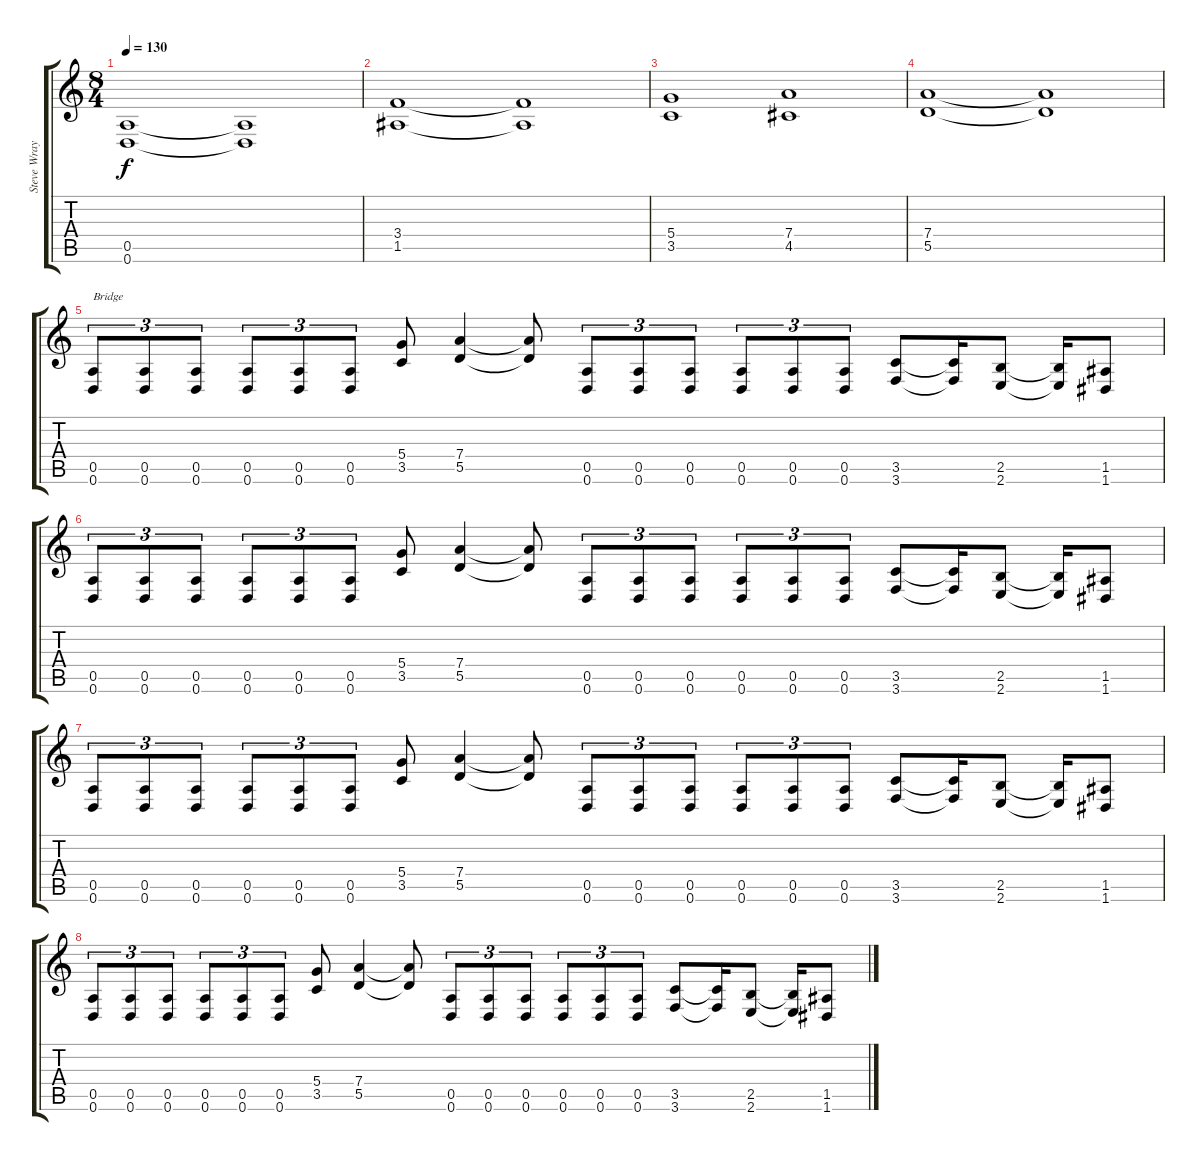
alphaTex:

\track ("Steve Wray" "Steve Wray") {instrument distortionguitar}
\staff {score tabs}
\tuning (E4 B3 G3 D3 A2 D2) {hide}
\ts (8 4)
\tempo 130
\clef g2
\ks c
(0.5 0.6).1{dy f} (0.5{t} 0.6{t}).1 |
(3.4 1.5).1 (3.4{t} 1.5{t}).1 |
(5.4 3.5).1 (7.4 4.5).1 |
(7.4 5.5).1 (7.4{t} 5.5{t}).1 |
(0.5 0.6).8{tu (3 2) txt "Bridge"} (0.5 0.6).8{tu (3 2)} (0.5 0.6).8{tu (3 2)} (0.5 0.6).8{tu (3 2)} (0.5 0.6).8{tu (3 2)} (0.5 0.6).8{tu (3 2)} (5.4 3.5).8 (7.4 5.5).4 (7.4{t} 5.5{t}).8 (0.5 0.6).8{tu (3 2)} (0.5 0.6).8{tu (3 2)} (0.5 0.6).8{tu (3 2)} (0.5 0.6).8{tu (3 2)} (0.5 0.6).8{tu (3 2)} (0.5 0.6).8{tu (3 2)} (3.5 3.6).8 (3.5{t} 3.6{t}).16 (2.5 2.6).8 (2.5{t} 2.6{t}).16 (1.5 1.6).8 |
(0.5 0.6).8{tu (3 2)} (0.5 0.6).8{tu (3 2)} (0.5 0.6).8{tu (3 2)} (0.5 0.6).8{tu (3 2)} (0.5 0.6).8{tu (3 2)} (0.5 0.6).8{tu (3 2)} (5.4 3.5).8 (7.4 5.5).4 (7.4{t} 5.5{t}).8 (0.5 0.6).8{tu (3 2)} (0.5 0.6).8{tu (3 2)} (0.5 0.6).8{tu (3 2)} (0.5 0.6).8{tu (3 2)} (0.5 0.6).8{tu (3 2)} (0.5 0.6).8{tu (3 2)} (3.5 3.6).8 (3.5{t} 3.6{t}).16 (2.5 2.6).8 (2.5{t} 2.6{t}).16 (1.5 1.6).8 |
(0.5 0.6).8{tu (3 2)} (0.5 0.6).8{tu (3 2)} (0.5 0.6).8{tu (3 2)} (0.5 0.6).8{tu (3 2)} (0.5 0.6).8{tu (3 2)} (0.5 0.6).8{tu (3 2)} (5.4 3.5).8 (7.4 5.5).4 (7.4{t} 5.5{t}).8 (0.5 0.6).8{tu (3 2)} (0.5 0.6).8{tu (3 2)} (0.5 0.6).8{tu (3 2)} (0.5 0.6).8{tu (3 2)} (0.5 0.6).8{tu (3 2)} (0.5 0.6).8{tu (3 2)} (3.5 3.6).8 (3.5{t} 3.6{t}).16 (2.5 2.6).8 (2.5{t} 2.6{t}).16 (1.5 1.6).8 |
(0.5 0.6).8{tu (3 2)} (0.5 0.6).8{tu (3 2)} (0.5 0.6).8{tu (3 2)} (0.5 0.6).8{tu (3 2)} (0.5 0.6).8{tu (3 2)} (0.5 0.6).8{tu (3 2)} (5.4 3.5).8 (7.4 5.5).4 (7.4{t} 5.5{t}).8 (0.5 0.6).8{tu (3 2)} (0.5 0.6).8{tu (3 2)} (0.5 0.6).8{tu (3 2)} (0.5 0.6).8{tu (3 2)} (0.5 0.6).8{tu (3 2)} (0.5 0.6).8{tu (3 2)} (3.5 3.6).8 (3.5{t} 3.6{t}).16 (2.5 2.6).8 (2.5{t} 2.6{t}).16 (1.5 1.6).8
